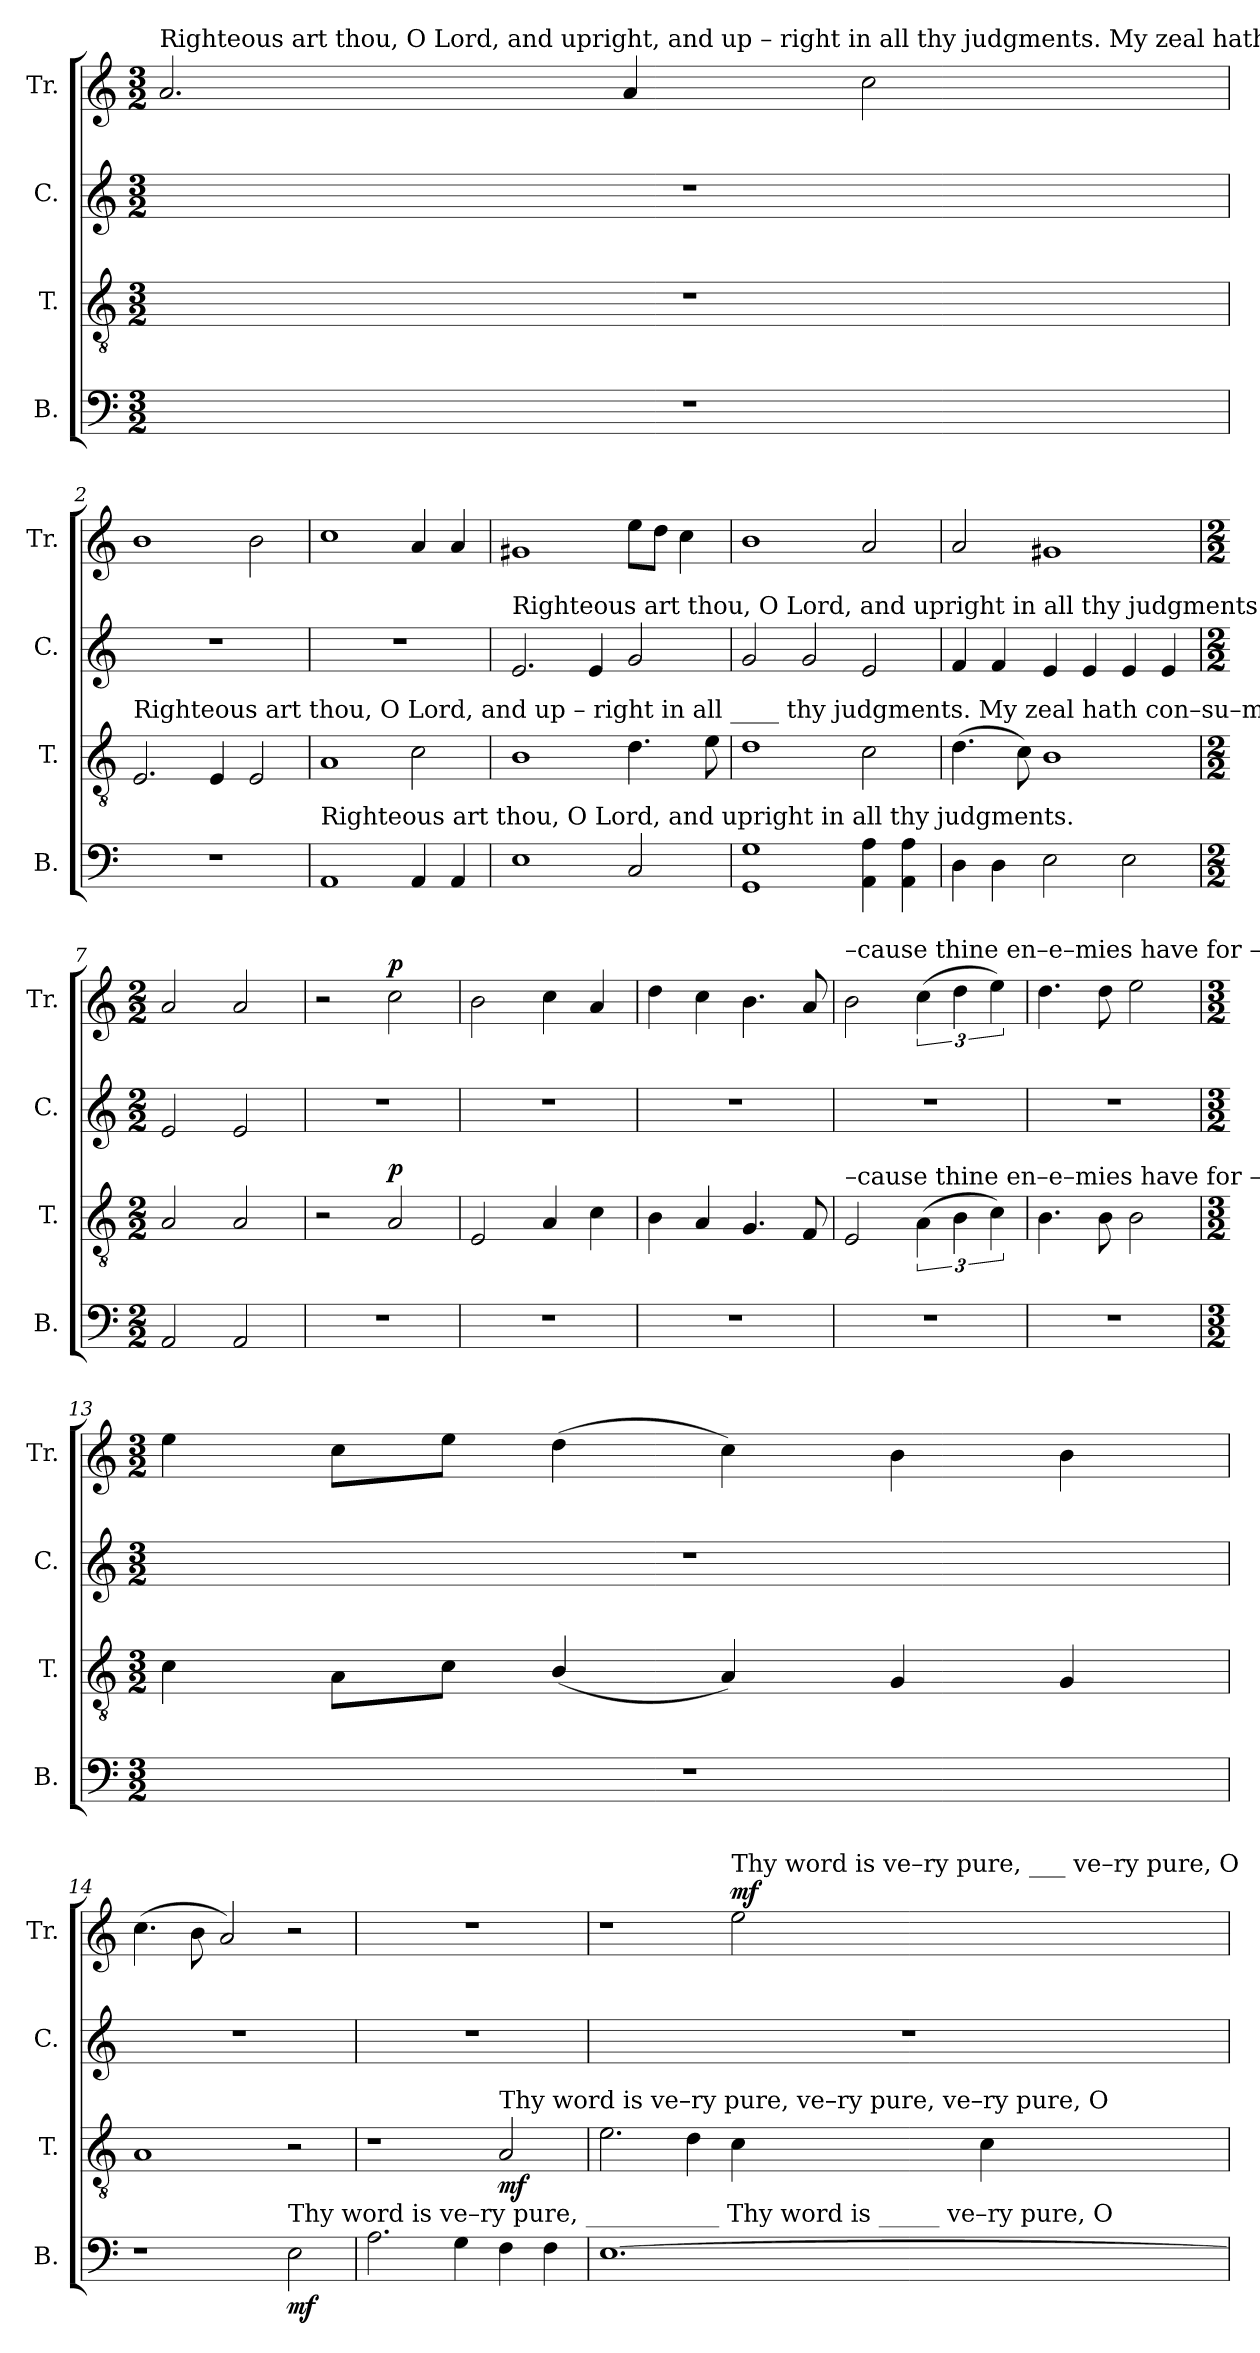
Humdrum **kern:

**kern	**dynam	**kern	**dynam	**kern	**kern	**dynam
*part4	*part4	*part3	*part3	*part2	*part1	*part1
*staff4	*staff4	*staff3	*staff3	*staff2	*staff1	*staff1
*I"B.	*	*I"T.	*	*I"C.	*I"Tr.	*
*I'B.	*	*I'T.	*	*I'C.	*I'Tr.	*
*clefF4	*	*clefGv2	*	*clefG2	*clefG2	*
*k[]	*	*k[]	*	*k[]	*k[]	*
*M3/2	*	*M3/2	*	*M3/2	*M3/2	*
*MM150	*	*MM150	*	*MM150	*MM150	*
=1	=1	=1	=1	=1	=1	=1
!	!	!	!	!	!LO:TX:a:t=Righteous art thou,    O    Lord, and  upright,   and  up  – right      in       all         thy                judgments.    My zeal hath con–su–med me, be –	!
1.r	.	1.r	.	1.r	2.a/	.
.	.	.	.	.	4a/	.
.	.	.	.	.	2cc\	.
=2	=2	=2	=2	=2	=2	=2
!	!	!LO:TX:a:t=Righteous art thou,  O       Lord,   and    up – right     in       all ____  thy               judgments.    My zeal hath con–su–med me, be –	!	!	!	!
1.r	.	2.E/	.	1.r	1b	.
.	.	4E/	.	.	.	.
.	.	2E/	.	.	2b\	.
=3	=3	=3	=3	=3	=3	=3
!LO:TX:a:t=Righteous  art  thou,    O             Lord,  and  upright  in    all     thy       judgments.	!	!	!	!	!	!
1AA	.	1A	.	1.r	1cc	.
4AA/	.	2c\	.	.	4a/	.
4AA/	.	.	.	.	4a/	.
=4	=4	=4	=4	=4	=4	=4
!	!	!	!	!LO:TX:a:t=Righteous  art    thou, O Lord,      and upright in all thy judgments.	!	!
1E	.	1B	.	2.e/	1g#X	.
.	.	.	.	4e/	.	.
2C/	.	4.d\	.	2g/	8ee\L	.
.	.	.	.	.	8dd\J	.
.	.	.	.	.	4cc\	.
.	.	8e\	.	.	.	.
=5	=5	=5	=5	=5	=5	=5
1GG 1G	.	1d	.	2g/	1b	.
.	.	.	.	2g/	.	.
4AA\ 4A\	.	2c\	.	2e/	2a/	.
4AA\ 4A\	.	.	.	.	.	.
=6	=6	=6	=6	=6	=6	=6
4D\	.	(4.d\	.	4f/	2a/	.
4D\	.	.	.	4f/	.	.
.	.	8c\)	.	.	.	.
2E\	.	1B	.	4e/	1g#X	.
.	.	.	.	4e/	.	.
2E\	.	.	.	4e/	.	.
.	.	.	.	4e/	.	.
=7	=7	=7	=7	=7	=7	=7
*M2/2	*	*M2/2	*	*M2/2	*M2/2	*
2AA/	.	2A/	.	2e/	2a/	.
2AA/	.	2A/	.	2e/	2a/	.
=8	=8	=8	=8	=8	=8	=8
1r	.	2r	.	1r	2r	.
!	!	!	!LO:DY:a	!	!	!LO:DY:a
.	.	2A/	p	.	2cc\	p
=9	=9	=9	=9	=9	=9	=9
1r	.	2E/	.	1r	2b\	.
.	.	4A/	.	.	4cc\	.
.	.	4c\	.	.	4a/	.
=10	=10	=10	=10	=10	=10	=10
1r	.	4B\	.	1r	4dd\	.
.	.	4A/	.	.	4cc\	.
.	.	4.G/	.	.	4.b\	.
.	.	8F/	.	.	8a/	.
=11	=11	=11	=11	=11	=11	=11
!	!	!	!	!	!LO:TX:a:t=–cause thine  en–e–mies      have for – got–ten thy word. ___	!
!	!	!LO:TX:a:t=–cause thine  en–e–mies      have for – got–ten thy word. ___	!	!	!	!
1r	.	2E/	.	1r	2b\	.
.	.	(6A\	.	.	(6cc\	.
.	.	6B\	.	.	6dd\	.
.	.	6c\)	.	.	6ee\)	.
=12	=12	=12	=12	=12	=12	=12
1r	.	4.B\	.	1r	4.dd\	.
.	.	8B\	.	.	8dd\	.
.	.	2B\	.	.	2ee\	.
=13	=13	=13	=13	=13	=13	=13
*M3/2	*	*M3/2	*	*M3/2	*M3/2	*
1.r	.	4c\	.	1.r	4ee\	.
.	.	8A\L	.	.	8cc\L	.
.	.	8c\J	.	.	8ee\J	.
.	.	(4B/	.	.	(4dd\	.
.	.	4A/)	.	.	4cc\)	.
.	.	4G/	.	.	4b\	.
.	.	4G/	.	.	4b\	.
=14	=14	=14	=14	=14	=14	=14
1r	.	1A	.	1.r	(4.cc\	.
.	.	.	.	.	8b\	.
.	.	.	.	.	2a/)	.
!LO:TX:a:t=Thy word  is  ve–ry  pure, ___________  Thy word is _____   ve–ry  pure,   O	!	!	!	!	!	!
!	!LO:DY:b	!	!	!	!	!
2E\	mf	2r	.	.	2r	.
=15	=15	=15	=15	=15	=15	=15
2.A\	.	1r	.	1.r	1.r	.
4G\	.	.	.	.	.	.
!	!	!LO:TX:a:t=Thy    word  is  ve–ry  pure,     ve–ry   pure,          ve–ry  pure,  O	!	!	!	!
!	!	!	!LO:DY:b	!	!	!
4F\	.	2A/	mf	.	.	.
4F\	.	.	.	.	.	.
=16	=16	=16	=16	=16	=16	=16
[1.E	.	2.e\	.	1.r	1r	.
.	.	4d\	.	.	.	.
!	!	!	!	!	!LO:TX:a:t=Thy    word  is  ve–ry  pure, ___    ve–ry   pure,  O	!
!	!	!	!	!	!	!LO:DY:a
.	.	4c\	.	.	2ee\	mf
.	.	4c\	.	.	.	.
=	=	=	=	=	=	=
*-	*-	*-	*-	*-	*-	*-
